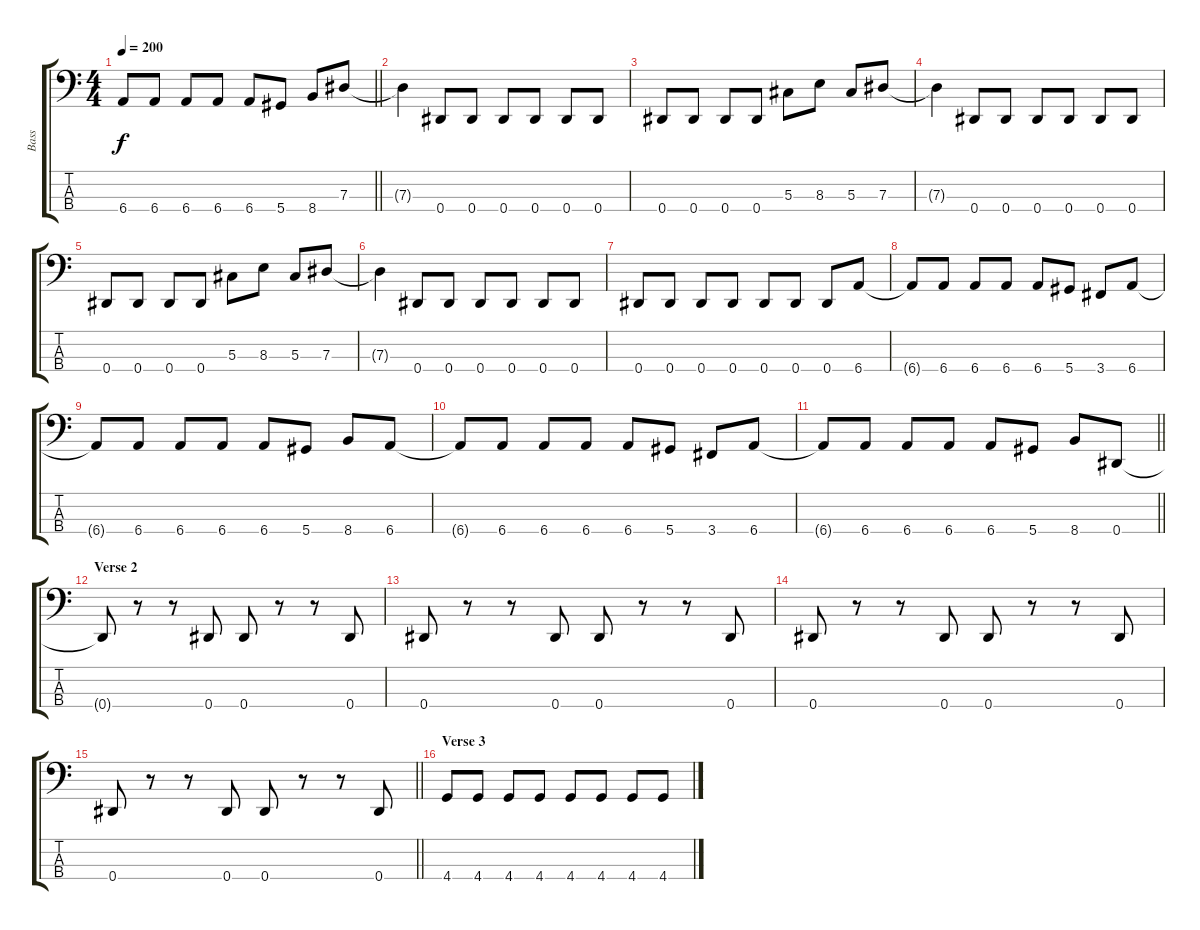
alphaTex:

\track ("Bass" "Bass") {instrument electricbasspick}
\staff {score tabs}
\tuning (Gb2 Db2 Ab1 Eb1) {hide}
\ts (4 4)
\tempo 200
\clef f4
\barLineRight lightlight
\ks c
6.4{t}.8{dy f} 6.4.8 6.4.8 6.4.8 6.4.8 5.4.8 8.4.8 7.3.8 |
7.3{t}.4 0.4.8 0.4.8 0.4.8 0.4.8 0.4.8 0.4.8 |
0.4.8 0.4.8 0.4.8 0.4.8 5.3.8 8.3.8 5.3.8 7.3.8 |
7.3{t}.4 0.4.8 0.4.8 0.4.8 0.4.8 0.4.8 0.4.8 |
0.4.8 0.4.8 0.4.8 0.4.8 5.3.8 8.3.8 5.3.8 7.3.8 |
7.3{t}.4 0.4.8 0.4.8 0.4.8 0.4.8 0.4.8 0.4.8 |
0.4.8 0.4.8 0.4.8 0.4.8 0.4.8 0.4.8 0.4.8 6.4.8 |
6.4{t}.8 6.4.8 6.4.8 6.4.8 6.4.8 5.4.8 3.4.8 6.4.8 |
6.4{t}.8 6.4.8 6.4.8 6.4.8 6.4.8 5.4.8 8.4.8 6.4.8 |
6.4{t}.8 6.4.8 6.4.8 6.4.8 6.4.8 5.4.8 3.4.8 6.4.8 |
\barLineRight lightlight
6.4{t}.8 6.4.8 6.4.8 6.4.8 6.4.8 5.4.8 8.4.8 0.4.8 |
\section ("" "Verse 2")
0.4{t}.8 r.8 r.8 0.4.8 0.4.8 r.8 r.8 0.4.8 |
0.4.8 r.8 r.8 0.4.8 0.4.8 r.8 r.8 0.4.8 |
0.4.8 r.8 r.8 0.4.8 0.4.8 r.8 r.8 0.4.8 |
\barLineRight lightlight
0.4.8 r.8 r.8 0.4.8 0.4.8 r.8 r.8 0.4.8 |
\section ("" "Verse 3")
4.4.8 4.4.8 4.4.8 4.4.8 4.4.8 4.4.8 4.4.8 4.4.8
